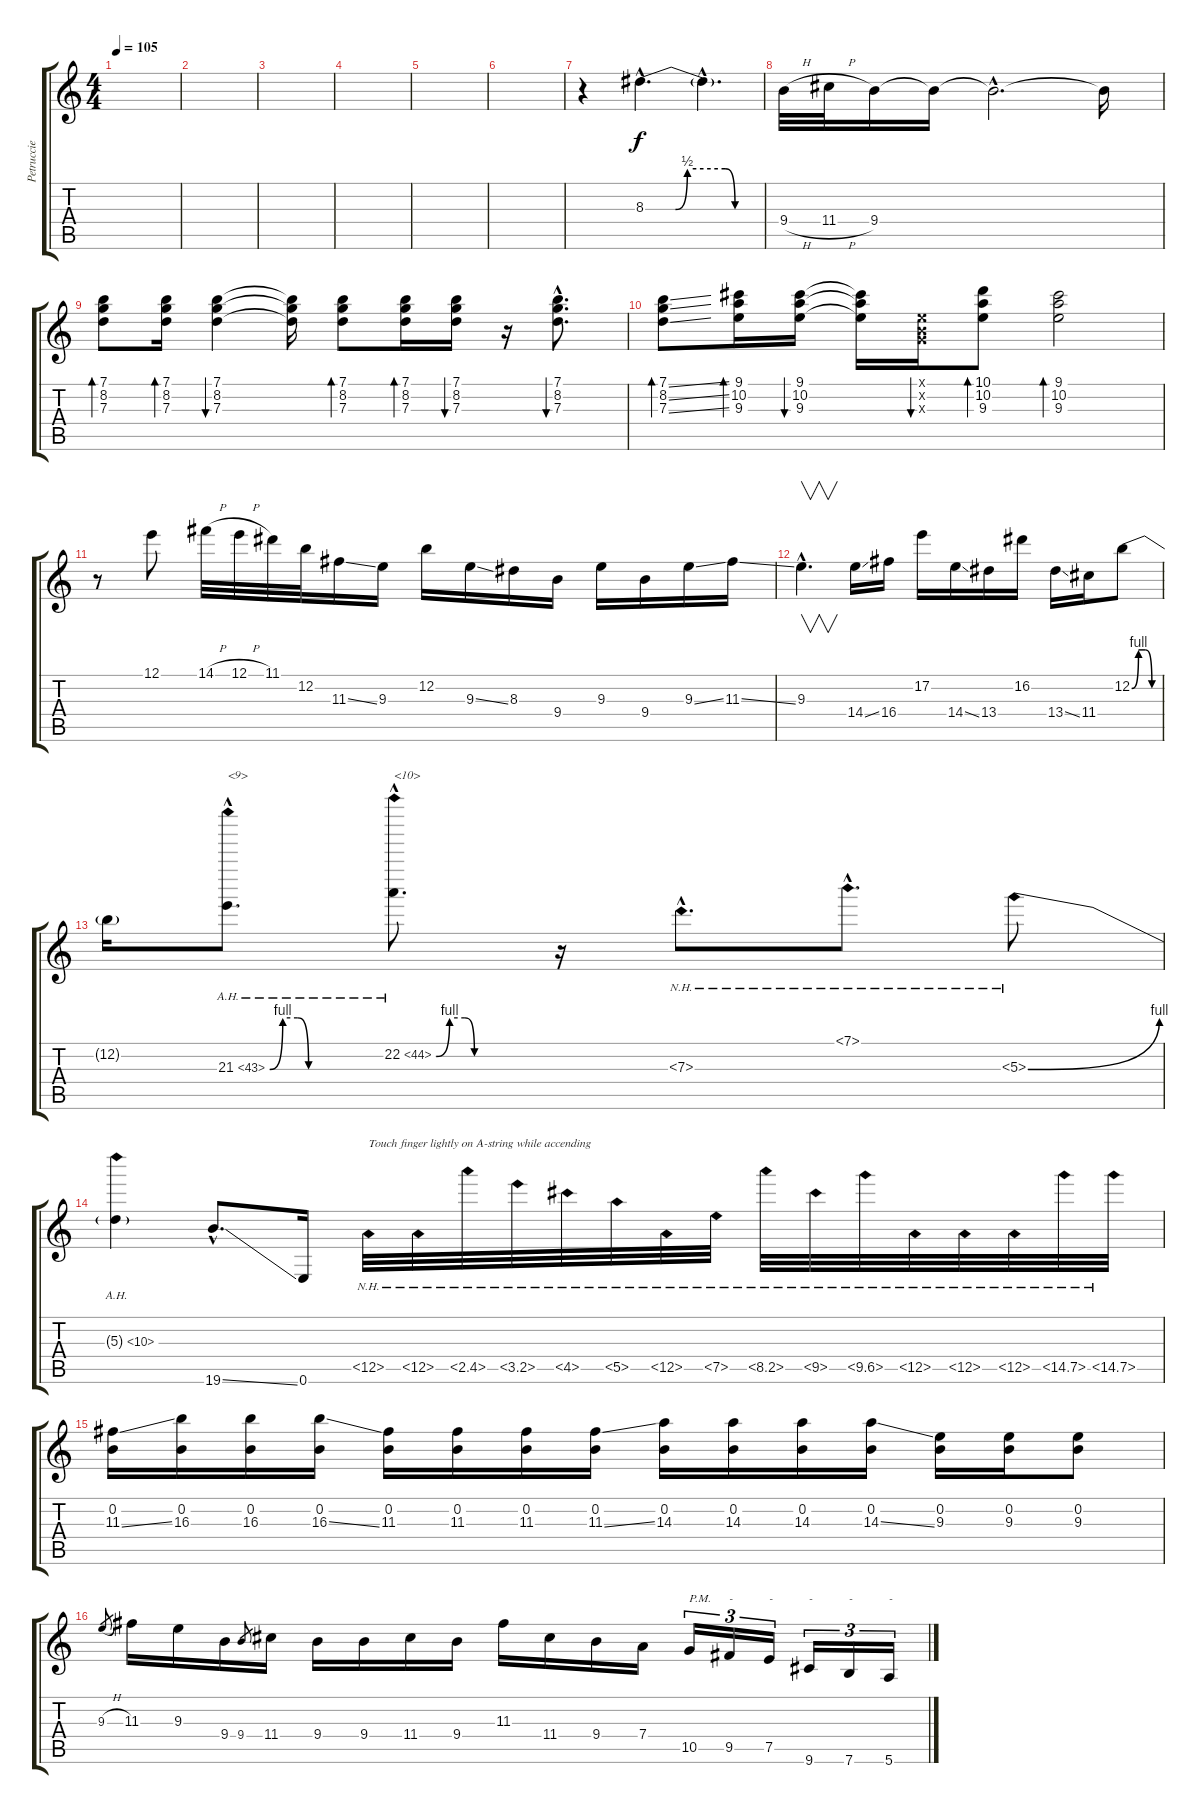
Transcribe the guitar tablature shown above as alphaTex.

\track ("Petruccie Lead" "Petruccie ") {instrument overdrivenguitar}
\staff {score tabs}
\tuning (E4 B3 G3 D3 A2 E2) {hide}
\ts (4 4)
\tempo 105
\clef g2
\ks c
|
|
|
|
|
|
r.4 8.3{be (custom 0 0 15 0 21 2 40 2 45 0 60 0) hac}.4{d instrument overdrivenguitar} 8.3{hac t}.4{d} |
9.4{h}.32 11.4{h}.32 9.4.16 9.4{t}.16 9.4{hac t}.2{d} 9.4{t}.16 |
(7.1 8.2 7.3).8{bd 60} (7.1 8.2 7.3).16{bd 60} (7.1 8.2 7.3).4{bu 60} (7.1{t} 8.2{t} 7.3{t}).16 (7.1 8.2 7.3).8{bd 60} (7.1 8.2 7.3).16{bd 60} (7.1 8.2 7.3).16{bu 60} r.16 (7.1{hac} 8.2{hac} 7.3{hac}).8{d bu 60} |
(7.1{ss} 8.2{ss} 7.3{ss}).8{bd 60} (9.1 10.2 9.3).16{bd 60} (9.1 10.2 9.3).16{bu 60} (9.1{t} 10.2{t} 9.3{t}).16 (0.1{x} 0.2{x} 0.3{x}).16{bu 60} (10.1 10.2 9.3).8{bd 60} (9.1 10.2 9.3).2{bd 60} |
r.8 12.1.8 14.1{h}.32 12.1{h}.32 11.1.32 12.2.32 11.3{ss}.16 9.3.16 12.2.16 9.3{ss}.16 8.3.16 9.4.16 9.3.16 9.4.16 9.3{ss}.16 11.3{ss}.16 |
9.3{hac}.4{v d} 14.4{ss}.16 16.4.16 17.2.16 14.4{ss}.16 13.4.16 16.2.16 13.4{ss}.16 11.4.16 12.2{be (custom 0 0 15 4 30 4 45 0 60 0)}.8 |
12.2{t}.16 21.3{be (custom 0 0 7 4 15 4 21 0 45 0 60 0) ah 22 hac}.8{d txt "<9>"} 22.2{be (custom 0 0 7 4 15 4 20 0 60 0) ah 22 hac}.8{d txt "<10>"} r.16 7.3{nh hac}.8{d} 7.1{nh hac}.8{d} 5.3{be (bend 0 0 60 4) nh}.8 |
5.3{ah 5 t}.4 19.6{ss hac}.8{d} 0.6.16 0.5{nh}.32{txt "Touch finger lightly on A-string while accending"} 1.5{nh}.32 2.5{nh}.32 3.5{nh}.32 4.5{nh}.32 5.5{nh}.32 6.5{nh}.32 7.5{nh}.32 8.5{nh}.32 9.5{nh}.32 10.5{nh}.32 11.5{nh}.32 12.5{nh}.32 13.5{nh}.32 14.5{nh}.32 15.5{nh}.32 |
(0.2 11.3{ss}).16 (0.2 16.3).16 (0.2 16.3).16 (0.2 16.3{ss}).16 (0.2 11.3).16 (0.2 11.3).16 (0.2 11.3).16 (0.2 11.3{ss}).16 (0.2 14.3).16 (0.2 14.3).16 (0.2 14.3).16 (0.2 14.3{ss}).16 (0.2 9.3).16 (0.2 9.3).16 (0.2 9.3).8 |
9.3{h}.8{gr} 11.3.16 9.3.16 9.4.16 9.4.8{gr} 11.4.16 9.4.16 9.4.16 11.4.16 9.4.16 11.3.16 11.4.16 9.4.16 7.4.16 10.5.16{tu (3 2) txt "P.M." instrument distortionguitar} 9.5.16{tu (3 2) txt "-"} 7.5.16{tu (3 2) txt "-"} 9.6.16{tu (3 2) txt "-"} 7.6.16{tu (3 2) txt "-"} 5.6.16{tu (3 2) txt "-"}
